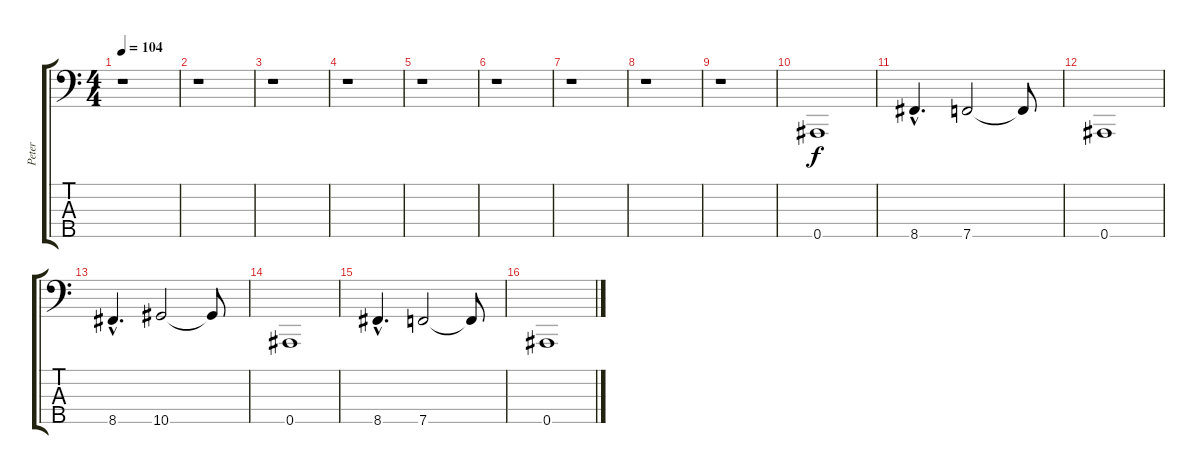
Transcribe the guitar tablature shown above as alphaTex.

\track ("Peter" "Peter") {instrument electricbasspick}
\staff {score tabs}
\tuning (Ab2 Eb2 Bb1 F1 Bb0) {hide}
\ts (4 4)
\tempo 104
\clef f4
\ks c
r.1{dy f instrument electricbasspick} |
r.1 |
r.1 |
r.1 |
r.1 |
r.1 |
r.1 |
r.1 |
r.1 |
0.5.1{instrument slapbass1} |
8.5{hac}.4{d} 7.5.2 7.5{t}.8 |
0.5.1 |
8.5{hac}.4{d} 10.5.2 10.5{t}.8 |
0.5.1 |
8.5{hac}.4{d} 7.5.2 7.5{t}.8 |
0.5.1
